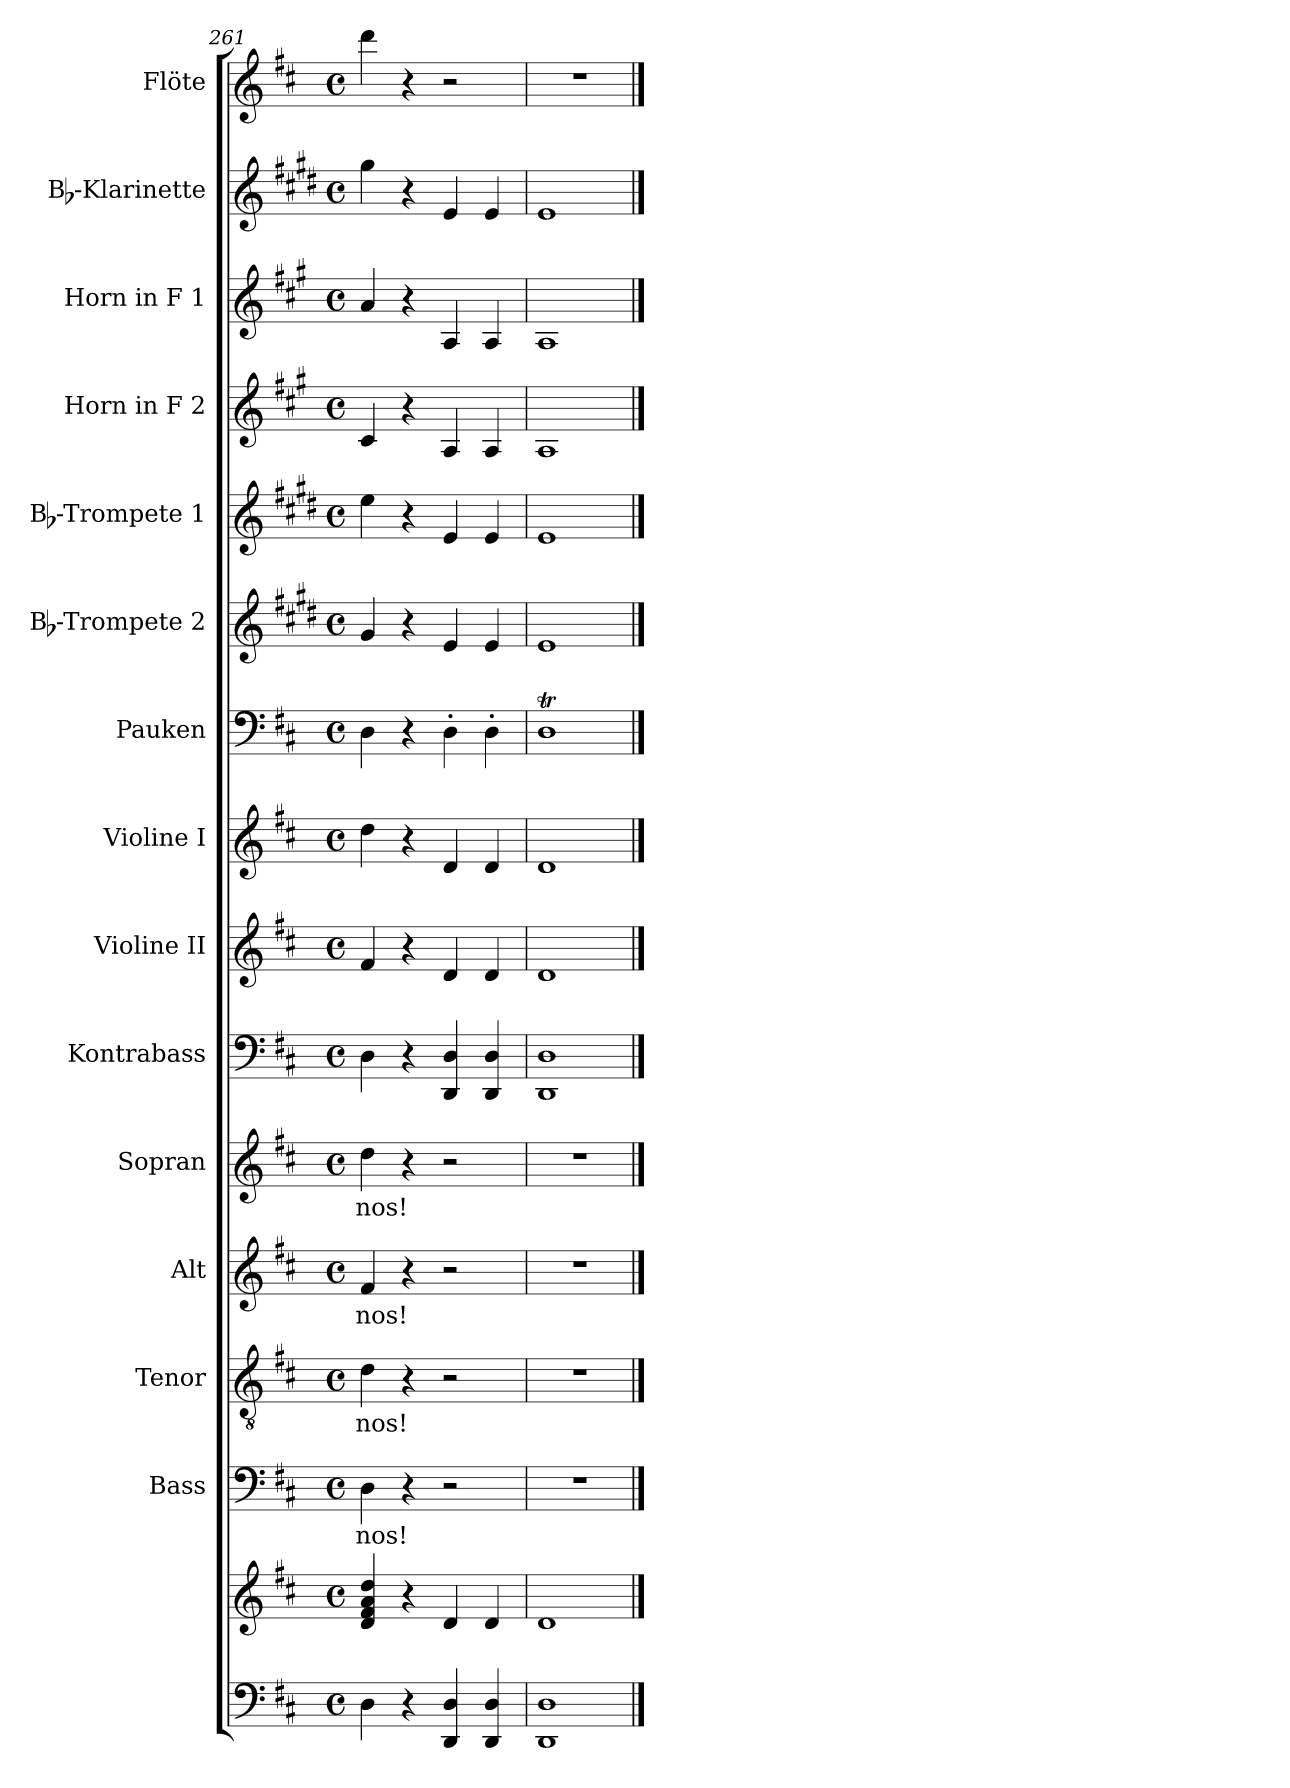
**kern	**kern	**kern	**text	**kern	**text	**kern	**text	**kern	**text	**kern	**kern	**kern	**kern	**kern	**kern	**kern	**kern	**kern	**kern
*part15	*part15	*part14	*part14	*part13	*part13	*part12	*part12	*part11	*part11	*part10	*part9	*part8	*part7	*part6	*part5	*part4	*part3	*part2	*part1
*staff16	*staff15	*staff14	*staff14	*staff13	*staff13	*staff12	*staff12	*staff11	*staff11	*staff10	*staff9	*staff8	*staff7	*staff6	*staff5	*staff4	*staff3	*staff2	*staff1
*	*	*I"Bass	*	*I"Tenor	*	*I"Alt	*	*I"Sopran	*	*I"Kontrabass	*I"Violine II	*I"Violine I	*I"Pauken	*I"Bb-Trompete 2	*I"Bb-Trompete 1	*I"Horn in F 2	*I"Horn in F 1	*I"Bb-Klarinette	*I"Flöte
*	*	*I'B.	*	*I'T.	*	*I'A.	*	*I'S.	*	*I'Kb.	*I'Vl. II	*I'Vl. I	*I'Pk.	*I'Bb Trp. 2	*I'Bb Trp. 1	*	*	*I'Bb Kl.	*I'Fl.
*clefF4	*clefG2	*clefF4	*	*clefGv2	*	*clefG2	*	*clefG2	*	*clefF4	*clefG2	*clefG2	*clefF4	*clefG2	*clefG2	*clefG2	*clefG2	*clefG2	*clefG2
*	*	*	*	*	*	*	*	*	*	*ITrd7c12	*	*	*	*ITrd1c2	*ITrd1c2	*ITrd4c7	*ITrd4c7	*ITrd1c2	*
*k[f#c#]	*k[f#c#]	*k[f#c#]	*	*k[f#c#]	*	*k[f#c#]	*	*k[f#c#]	*	*k[f#c#]	*k[f#c#]	*k[f#c#]	*k[f#c#]	*k[f#c#]	*k[f#c#]	*k[f#c#]	*k[f#c#]	*k[f#c#]	*k[f#c#]
*D:	*D:	*D:	*	*D:	*	*D:	*	*D:	*	*D:	*D:	*D:	*D:	*D:	*D:	*D:	*D:	*D:	*D:
*M4/4	*M4/4	*M4/4	*	*M4/4	*	*M4/4	*	*M4/4	*	*M4/4	*M4/4	*M4/4	*M4/4	*M4/4	*M4/4	*M4/4	*M4/4	*M4/4	*M4/4
*met(c)	*met(c)	*met(c)	*	*met(c)	*	*met(c)	*	*met(c)	*	*met(c)	*met(c)	*met(c)	*met(c)	*met(c)	*met(c)	*met(c)	*met(c)	*met(c)	*met(c)
=261	=261	=261	=261	=261	=261	=261	=261	=261	=261	=261	=261	=261	=261	=261	=261	=261	=261	=261	=261
!	!	!	!LO:LY:b	!	!LO:LY:b	!	!LO:LY:b	!	!LO:LY:b	!	!	!	!	!	!	!	!	!	!
4D\	4d/ 4f#/ 4a/ 4dd/	4D\	nos!	4d\	nos!	4f#/	nos!	4dd\	nos!	4DD\	4f#/	4dd\	4D\	4f#/	4dd\	4F#/	4d/	4ff#\	4ddd\
4r	4r	4r	.	4r	.	4r	.	4r	.	4r	4r	4r	4r	4r	4r	4r	4r	4r	4r
4DD/ 4D/	4d/	2r	.	2r	.	2r	.	2r	.	4DDD/ 4DD/	4d/	4d/	4D'>\	4d/	4d/	4D/	4D/	4d/	2r
4DD/ 4D/	4d/	.	.	.	.	.	.	.	.	4DDD/ 4DD/	4d/	4d/	4D'>\	4d/	4d/	4D/	4D/	4d/	.
=262	=262	=262	=262	=262	=262	=262	=262	=262	=262	=262	=262	=262	=262	=262	=262	=262	=262	=262	=262
1DD 1D	1d	1r	.	1r	.	1r	.	1r	.	1DDD 1DD	1d	1d	1DT	1d	1d	1D	1D	1d	1r
==	==	==	==	==	==	==	==	==	==	==	==	==	==	==	==	==	==	==	==
*-	*-	*-	*-	*-	*-	*-	*-	*-	*-	*-	*-	*-	*-	*-	*-	*-	*-	*-	*-
